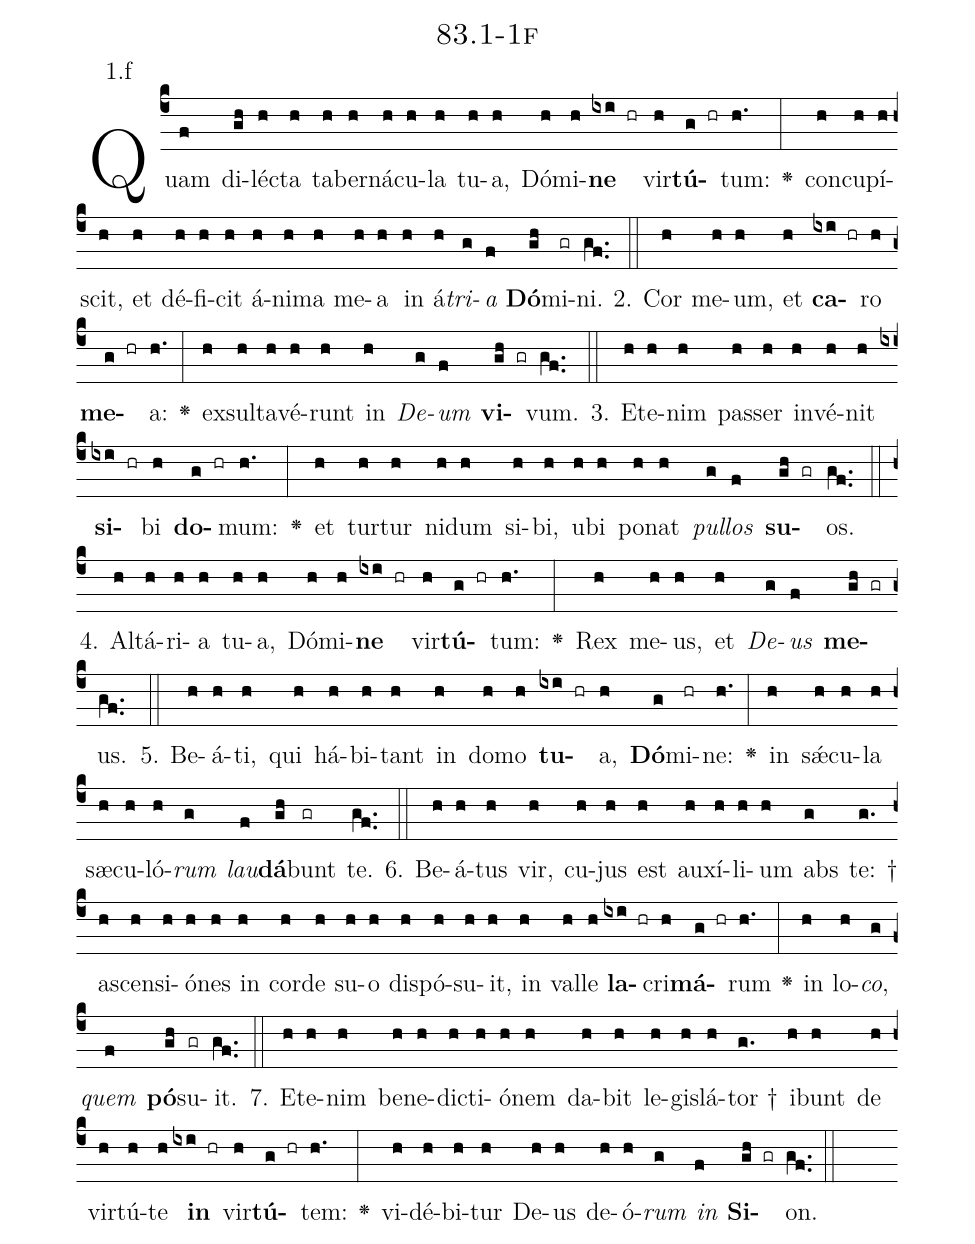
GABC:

name: 83.1-1f;
annotation: 1.f;
%%
(c4)Quam(f) di(gh)léc(h)ta(h) ta(h)ber(h)ná(h)cu(h)la(h) tu(h)a,(h) Dó(h)mi(h)<b>ne</b>(ixi hr) vir(h)<b>tú</b>(g hr)tum:(h.) <v>\greheightstar</v>(:) con(h)cu(h)pí(h)scit,(h) et(h) dé(h)fi(h)cit(h) á(h)ni(h)ma(h) me(h)a(h) in(h) á(h)<i>tri</i>(g)<i>a</i>(f) <b>Dó</b>(gh)mi(gr)ni.(gf..) (::)
2. Cor(h) me(h)um,(h) et(h) <b>ca</b>(ixi hr)ro(h) <b>me</b>(g hr)a:(h.) <v>\greheightstar</v>(:) ex(h)sul(h)ta(h)vé(h)runt(h) in(h) <i>De</i>(g)<i>um</i>(f) <b>vi</b>(gh gr)vum.(gf..) (::)
3. Et(h)e(h)nim(h) pas(h)ser(h) in(h)vé(h)nit(h) <b>si</b>(ixi hr)bi(h) <b>do</b>(g hr)mum:(h.) <v>\greheightstar</v>(:) et(h) tur(h)tur(h) ni(h)dum(h) si(h)bi,(h) u(h)bi(h) po(h)nat(h) <i>pul</i>(g)<i>los</i>(f) <b>su</b>(gh gr)os.(gf..) (::)
4. Al(h)tá(h)ri(h)a(h) tu(h)a,(h) Dó(h)mi(h)<b>ne</b>(ixi hr) vir(h)<b>tú</b>(g hr)tum:(h.) <v>\greheightstar</v>(:) Rex(h) me(h)us,(h) et(h) <i>De</i>(g)<i>us</i>(f) <b>me</b>(gh gr)us.(gf..) (::)
5. Be(h)á(h)ti,(h) qui(h) há(h)bi(h)tant(h) in(h) do(h)mo(h) <b>tu</b>(ixi hr)a,(h) <b>Dó</b>(g)mi(hr)ne:(h.) <v>\greheightstar</v>(:) in(h) sǽ(h)cu(h)la(h) sæ(h)cu(h)ló(h)<i>rum</i>(g) <i>lau</i>(f)<b>dá</b>(gh)bunt(gr) te.(gf..) (::)
6. Be(h)á(h)tus(h) vir,(h) cu(h)jus(h) est(h) au(h)xí(h)li(h)um(h) abs(g) te: †(g.) a(h)scen(h)si(h)ó(h)nes(h) in(h) cor(h)de(h) su(h)o(h) dis(h)pó(h)su(h)it,(h) in(h) val(h)le(h) <b>la</b>(ixi hr)cri(h)<b>má</b>(g hr)rum(h.) <v>\greheightstar</v>(:) in(h) lo(h)<i>co</i>,(g) <i>quem</i>(f) <b>pó</b>(gh)su(gr)it.(gf..) (::)
7. Et(h)e(h)nim(h) be(h)ne(h)dic(h)ti(h)ó(h)nem(h) da(h)bit(h) le(h)gis(h)lá(h)tor †(g.) i(h)bunt(h) de(h) vir(h)tú(h)te(h) <b>in</b>(ixi hr) vir(h)<b>tú</b>(g hr)tem:(h.) <v>\greheightstar</v>(:) vi(h)dé(h)bi(h)tur(h) De(h)us(h) de(h)ó(h)<i>rum</i>(g) <i>in</i>(f) <b>Si</b>(gh gr)on.(gf..) (::)
